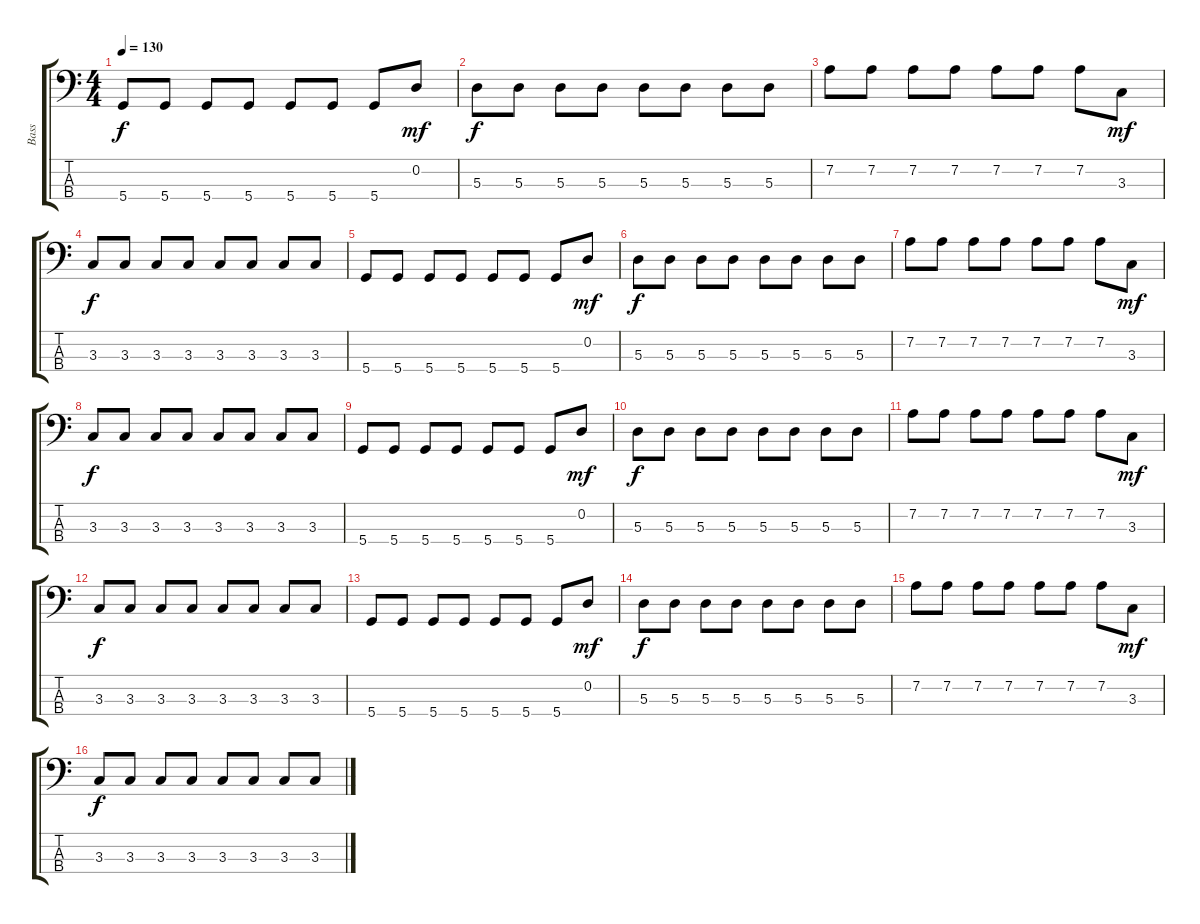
\track ("Bass" "Bass") {instrument synthbass1}
\staff {score tabs}
\tuning (G2 D2 A1 D1) {hide}
\ts (4 4)
\tempo 130
\clef f4
\ks c
5.4.8{dy f} 5.4.8 5.4.8 5.4.8 5.4.8 5.4.8 5.4.8 0.2.8{dy mf} |
5.3.8{dy f} 5.3.8 5.3.8 5.3.8 5.3.8 5.3.8 5.3.8 5.3.8 |
7.2.8 7.2.8 7.2.8 7.2.8 7.2.8 7.2.8 7.2.8 3.3.8{dy mf} |
3.3.8{dy f} 3.3.8 3.3.8 3.3.8 3.3.8 3.3.8 3.3.8 3.3.8 |
5.4.8 5.4.8 5.4.8 5.4.8 5.4.8 5.4.8 5.4.8 0.2.8{dy mf} |
5.3.8{dy f} 5.3.8 5.3.8 5.3.8 5.3.8 5.3.8 5.3.8 5.3.8 |
7.2.8 7.2.8 7.2.8 7.2.8 7.2.8 7.2.8 7.2.8 3.3.8{dy mf} |
3.3.8{dy f} 3.3.8 3.3.8 3.3.8 3.3.8 3.3.8 3.3.8 3.3.8 |
5.4.8 5.4.8 5.4.8 5.4.8 5.4.8 5.4.8 5.4.8 0.2.8{dy mf} |
5.3.8{dy f} 5.3.8 5.3.8 5.3.8 5.3.8 5.3.8 5.3.8 5.3.8 |
7.2.8 7.2.8 7.2.8 7.2.8 7.2.8 7.2.8 7.2.8 3.3.8{dy mf} |
3.3.8{dy f} 3.3.8 3.3.8 3.3.8 3.3.8 3.3.8 3.3.8 3.3.8 |
5.4.8 5.4.8 5.4.8 5.4.8 5.4.8 5.4.8 5.4.8 0.2.8{dy mf} |
5.3.8{dy f} 5.3.8 5.3.8 5.3.8 5.3.8 5.3.8 5.3.8 5.3.8 |
7.2.8 7.2.8 7.2.8 7.2.8 7.2.8 7.2.8 7.2.8 3.3.8{dy mf} |
3.3.8{dy f} 3.3.8 3.3.8 3.3.8 3.3.8 3.3.8 3.3.8 3.3.8
